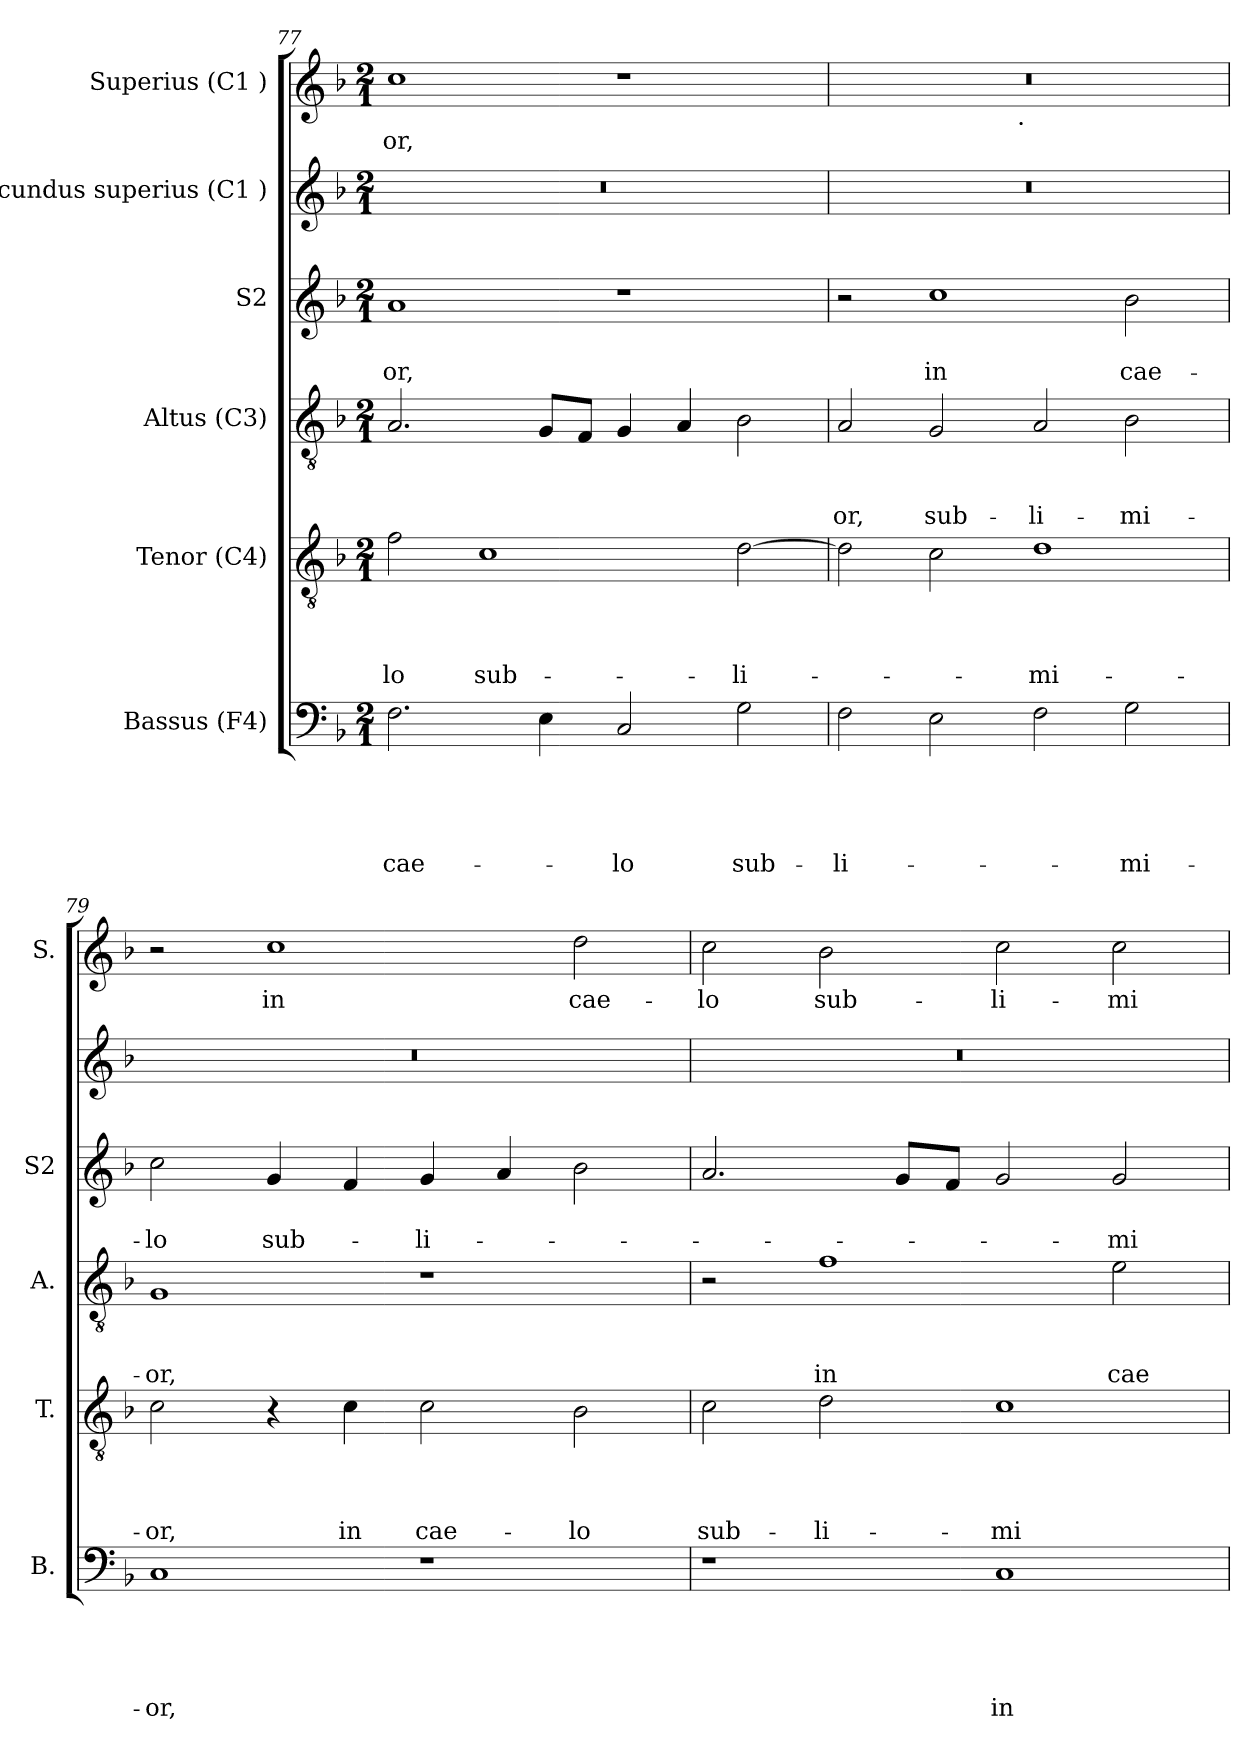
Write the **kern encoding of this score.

**kern	**text	**text	**text	**text	**text	**kern	**text	**text	**text	**text	**kern	**text	**text	**text	**kern	**text	**text	**kern	**kern	**text
*part6	*part6	*part6	*part6	*part6	*part6	*part5	*part5	*part5	*part5	*part5	*part4	*part4	*part4	*part4	*part3	*part3	*part3	*part2	*part1	*part1
*staff6	*staff6	*staff6	*staff6	*staff6	*staff6	*staff5	*staff5	*staff5	*staff5	*staff5	*staff4	*staff4	*staff4	*staff4	*staff3	*staff3	*staff3	*staff2	*staff1	*staff1
*I"Bassus (F4)	*	*	*	*	*	*I"Tenor (C4)	*	*	*	*	*I"Altus (C3)	*	*	*	*I"S2	*	*	*I"Secundus superius (C1 )	*I"Superius (C1 )	*
*I'B.	*	*	*	*	*	*I'T.	*	*	*	*	*I'A.	*	*	*	*I'S2	*	*	*	*I'S.	*
*clefF4	*	*	*	*	*	*clefGv2	*	*	*	*	*clefGv2	*	*	*	*clefG2	*	*	*clefG2	*clefG2	*
*k[b-]	*	*	*	*	*	*k[b-]	*	*	*	*	*k[b-]	*	*	*	*k[b-]	*	*	*k[b-]	*k[b-]	*
*F:	*	*	*	*	*	*F:	*	*	*	*	*F:	*	*	*	*F:	*	*	*F:	*F:	*
*M2/1	*	*	*	*	*	*M2/1	*	*	*	*	*M2/1	*	*	*	*M2/1	*	*	*M2/1	*M2/1	*
=77	=77	=77	=77	=77	=77	=77	=77	=77	=77	=77	=77	=77	=77	=77	=77	=77	=77	=77	=77	=77
!	!	!	!	!	!LO:LY:b	!	!	!	!	!LO:LY:b	!	!	!	!	!	!	!LO:LY:b	!	!	!LO:LY:b
2.F\	.	.	.	.	cae-	2f\	.	.	.	-lo	2.A/	.	.	.	1a	.	-or,	0r	1cc	-or,
!	!	!	!	!	!	!	!	!	!	!LO:LY:b	!	!	!	!	!	!	!	!	!	!
.	.	.	.	.	.	1c	.	.	.	sub-	.	.	.	.	.	.	.	.	.	.
4E\	.	.	.	.	.	.	.	.	.	.	8G/L	.	.	.	.	.	.	.	.	.
.	.	.	.	.	.	.	.	.	.	.	8F/J	.	.	.	.	.	.	.	.	.
!	!	!	!	!	!LO:LY:b	!	!	!	!	!	!	!	!	!	!	!	!	!	!	!
2C/	.	.	.	.	-lo	.	.	.	.	.	4G/	.	.	.	1r	.	.	.	1r	.
.	.	.	.	.	.	.	.	.	.	.	4A/	.	.	.	.	.	.	.	.	.
!	!	!	!	!	!LO:LY:b	!	!	!	!	!LO:LY:b	!	!	!	!	!	!	!	!	!	!
2G\	.	.	.	.	sub-	[>2d\	.	.	.	-li-	2B-\	.	.	.	.	.	.	.	.	.
=78	=78	=78	=78	=78	=78	=78	=78	=78	=78	=78	=78	=78	=78	=78	=78	=78	=78	=78	=78	=78
!	!	!	!	!	!LO:LY:b	!	!	!	!	!	!	!	!	!LO:LY:b	!	!	!	!	!	!
*	*	*	*	*	*	*	*	*	*	*	*	*	*	*	*	*	*	*	*^	*
2F\	.	.	.	.	-li-	2d\]	.	.	.	.	2A/	.	.	-or,	2r	.	.	0r	0r	2ryy	.
!	!	!	!	!	!	!	!	!	!	!	!	!	!	!LO:LY:b	!	!	!LO:LY:b	!	!	!	!
2E\	.	.	.	.	.	2c\	.	.	.	.	2G/	.	.	sub-	1cc	.	in	.	.	4...ryy	.
!	!	!	!	!	!	!	!	!	!	!	!	!	!	!	!	!	!	!	!	!LO:TX:b:t=.	!
.	.	.	.	.	.	.	.	.	.	.	.	.	.	.	.	.	.	.	.	1ryy	.
!	!	!	!	!	!	!	!	!	!	!LO:LY:b	!	!	!	!LO:LY:b	!	!	!	!	!	!	!
2F\	.	.	.	.	.	1d	.	.	.	-mi-	2A/	.	.	-li-	.	.	.	.	.	.	.
!	!	!	!	!	!LO:LY:b	!	!	!	!	!	!	!	!	!LO:LY:b	!	!	!LO:LY:b	!	!	!	!
2G\	.	.	.	.	-mi-	.	.	.	.	.	2B-\	.	.	-mi-	2b-\	.	cae-	.	.	.	.
.	.	.	.	.	.	.	.	.	.	.	.	.	.	.	.	.	.	.	.	32ryy	.
!!LO:LB:g=z
=79	=79	=79	=79	=79	=79	=79	=79	=79	=79	=79	=79	=79	=79	=79	=79	=79	=79	=79	=79	=79	=79
!	!	!	!	!	!LO:LY:b	!	!	!	!	!LO:LY:b	!	!	!	!LO:LY:b	!	!	!LO:LY:b	!	!	!	!
*	*	*	*	*	*	*	*	*	*	*	*	*	*	*	*	*	*	*	*v	*v	*
1C	.	.	.	.	-or,	2c\	.	.	.	-or,	1G	.	.	-or,	2cc\	.	-lo	0r	2r	.
!	!	!	!	!	!	!	!	!	!	!	!	!	!	!	!	!	!LO:LY:b	!	!	!LO:LY:b
.	.	.	.	.	.	4r	.	.	.	.	.	.	.	.	4g/	.	sub-	.	1cc	in
!	!	!	!	!	!	!	!	!	!	!LO:LY:b	!	!	!	!	!	!	!	!	!	!
.	.	.	.	.	.	4c\	.	.	.	in	.	.	.	.	4f/	.	.	.	.	.
!	!	!	!	!	!	!	!	!	!	!LO:LY:b	!	!	!	!	!	!	!LO:LY:b	!	!	!
1r	.	.	.	.	.	2c\	.	.	.	cae-	1r	.	.	.	4g/	.	-li-	.	.	.
.	.	.	.	.	.	.	.	.	.	.	.	.	.	.	4a/	.	.	.	.	.
!	!	!	!	!	!	!	!	!	!	!LO:LY:b	!	!	!	!	!	!	!	!	!	!LO:LY:b
.	.	.	.	.	.	2B-\	.	.	.	-lo	.	.	.	.	2b-\	.	.	.	2dd\	cae-
=80	=80	=80	=80	=80	=80	=80	=80	=80	=80	=80	=80	=80	=80	=80	=80	=80	=80	=80	=80	=80
!	!	!	!	!	!	!	!	!	!	!LO:LY:b	!	!	!	!	!	!	!	!	!	!LO:LY:b
1r	.	.	.	.	.	2c\	.	.	.	sub-	2r	.	.	.	2.a/	.	.	0r	2cc\	-lo
!	!	!	!	!	!	!	!	!	!	!LO:LY:b	!	!	!	!LO:LY:b	!	!	!	!	!	!LO:LY:b
.	.	.	.	.	.	2d\	.	.	.	-li-	1f	.	.	in	.	.	.	.	2b-\	sub-
.	.	.	.	.	.	.	.	.	.	.	.	.	.	.	8g/L	.	.	.	.	.
.	.	.	.	.	.	.	.	.	.	.	.	.	.	.	8f/J	.	.	.	.	.
!	!	!	!	!	!LO:LY:b	!	!	!	!	!LO:LY:b	!	!	!	!	!	!	!	!	!	!LO:LY:b
1C	.	.	.	.	in	1c	.	.	.	-mi-	.	.	.	.	2g/	.	.	.	2cc\	-li-
!	!	!	!	!	!	!	!	!	!	!	!	!	!	!LO:LY:b	!	!	!LO:LY:b	!	!	!LO:LY:b
.	.	.	.	.	.	.	.	.	.	.	2e\	.	.	cae-	2g/	.	-mi-	.	2cc\	-mi-
=	=	=	=	=	=	=	=	=	=	=	=	=	=	=	=	=	=	=	=	=
*-	*-	*-	*-	*-	*-	*-	*-	*-	*-	*-	*-	*-	*-	*-	*-	*-	*-	*-	*-	*-
